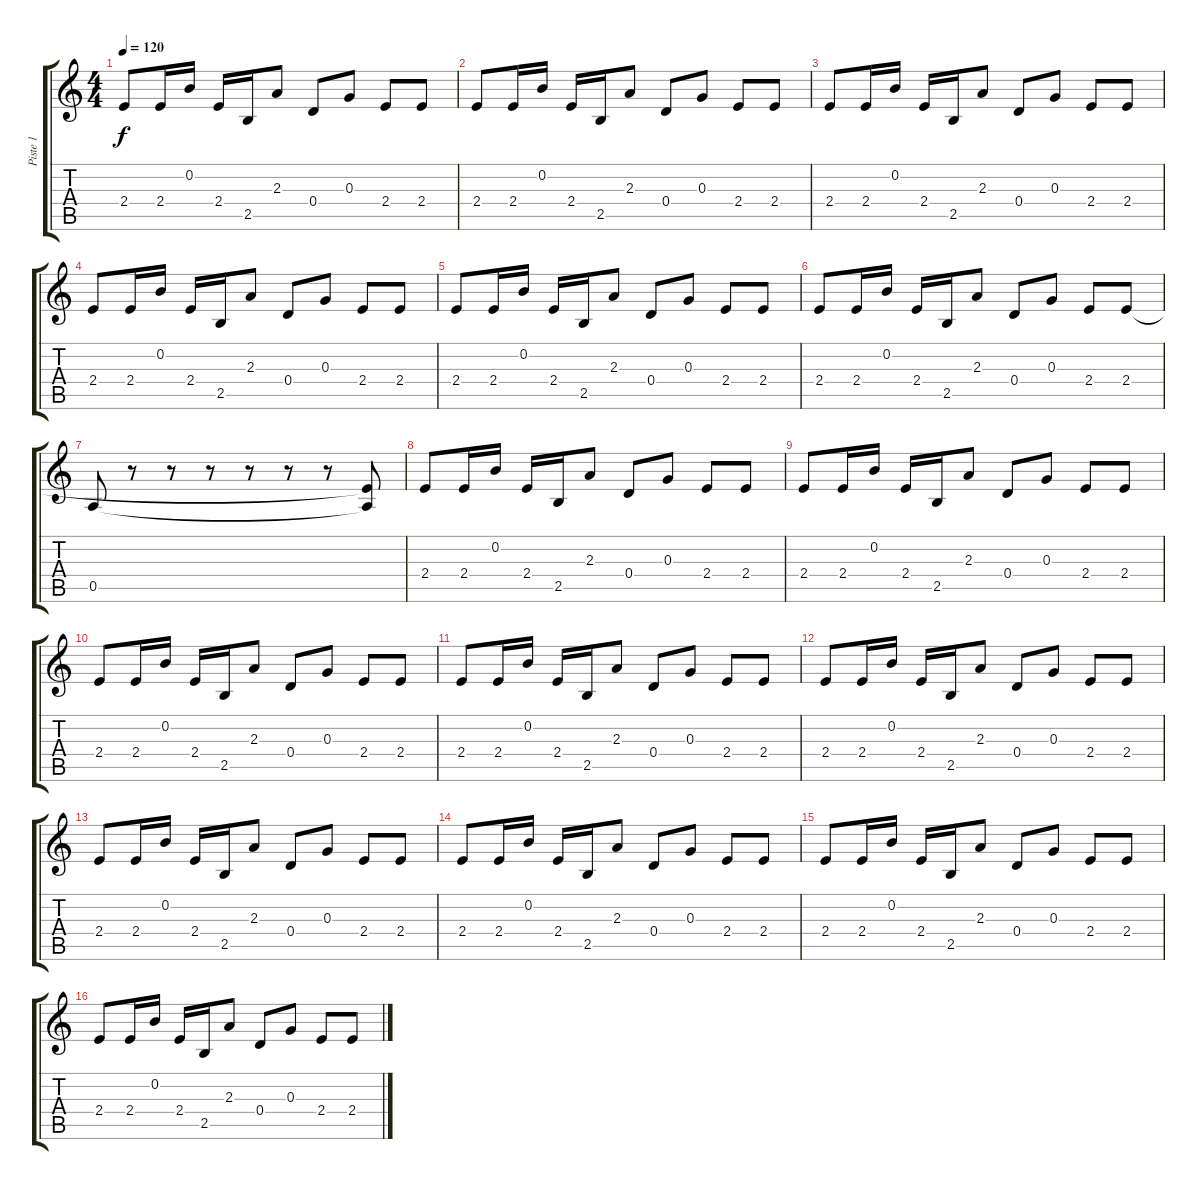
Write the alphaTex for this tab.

\track ("Piste 1" "Piste 1") {instrument distortionguitar}
\staff {score tabs}
\tuning (E4 B3 G3 D3 A2 E2) {hide}
\ts (4 4)
\tempo 120
\clef g2
\ks c
2.4.8{dy f instrument distortionguitar} 2.4.16 0.2.16 2.4.16 2.5.16 2.3.8 0.4.8 0.3.8 2.4.8 2.4.8 |
2.4.8 2.4.16 0.2.16 2.4.16 2.5.16 2.3.8 0.4.8 0.3.8 2.4.8 2.4.8 |
2.4.8 2.4.16 0.2.16 2.4.16 2.5.16 2.3.8 0.4.8 0.3.8 2.4.8 2.4.8 |
2.4.8 2.4.16 0.2.16 2.4.16 2.5.16 2.3.8 0.4.8 0.3.8 2.4.8 2.4.8 |
2.4.8 2.4.16 0.2.16 2.4.16 2.5.16 2.3.8 0.4.8 0.3.8 2.4.8 2.4.8 |
2.4.8 2.4.16 0.2.16 2.4.16 2.5.16 2.3.8 0.4.8 0.3.8 2.4.8 2.4.8 |
0.5.8 r.8 r.8 r.8 r.8 r.8 r.8 (2.4{t} 0.5{t}).8 |
2.4.8 2.4.16 0.2.16 2.4.16 2.5.16 2.3.8 0.4.8 0.3.8 2.4.8 2.4.8 |
2.4.8 2.4.16 0.2.16 2.4.16 2.5.16 2.3.8 0.4.8 0.3.8 2.4.8 2.4.8 |
2.4.8 2.4.16 0.2.16 2.4.16 2.5.16 2.3.8 0.4.8 0.3.8 2.4.8 2.4.8 |
2.4.8 2.4.16 0.2.16 2.4.16 2.5.16 2.3.8 0.4.8 0.3.8 2.4.8 2.4.8 |
2.4.8 2.4.16 0.2.16 2.4.16 2.5.16 2.3.8 0.4.8 0.3.8 2.4.8 2.4.8 |
2.4.8 2.4.16 0.2.16 2.4.16 2.5.16 2.3.8 0.4.8 0.3.8 2.4.8 2.4.8 |
2.4.8 2.4.16 0.2.16 2.4.16 2.5.16 2.3.8 0.4.8 0.3.8 2.4.8 2.4.8 |
2.4.8 2.4.16 0.2.16 2.4.16 2.5.16 2.3.8 0.4.8 0.3.8 2.4.8 2.4.8 |
2.4.8 2.4.16 0.2.16 2.4.16 2.5.16 2.3.8 0.4.8 0.3.8 2.4.8 2.4.8
